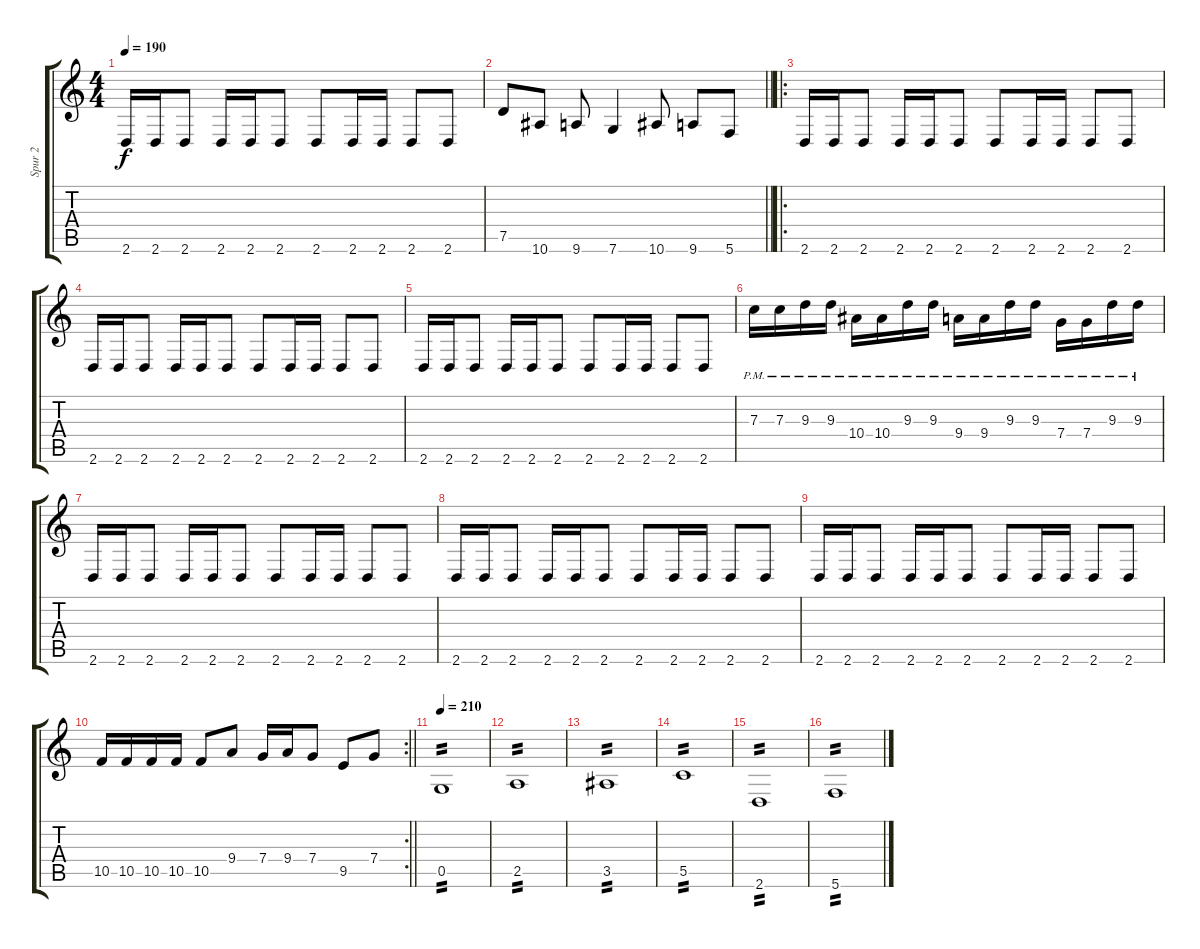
\track ("Spur 2" "Spur 2") {instrument distortionguitar}
\staff {score tabs}
\tuning (D4 A3 F3 C3 G2 C2) {hide}
\ts (4 4)
\tempo 190
\clef g2
\ks c
2.6.16{dy f} 2.6.16 2.6.8 2.6.16 2.6.16 2.6.8 2.6.8 2.6.16 2.6.16 2.6.8 2.6.8 |
\barLineRight lightlight
7.5.8 10.6.8 9.6.8 7.6.4 10.6.8 9.6.8 5.6.8 |
\ro
2.6.16 2.6.16 2.6.8 2.6.16 2.6.16 2.6.8 2.6.8 2.6.16 2.6.16 2.6.8 2.6.8 |
2.6.16 2.6.16 2.6.8 2.6.16 2.6.16 2.6.8 2.6.8 2.6.16 2.6.16 2.6.8 2.6.8 |
2.6.16 2.6.16 2.6.8 2.6.16 2.6.16 2.6.8 2.6.8 2.6.16 2.6.16 2.6.8 2.6.8 |
7.3{pm}.16 7.3{pm}.16 9.3{pm}.16 9.3{pm}.16 10.4{pm}.16 10.4{pm}.16 9.3{pm}.16 9.3{pm}.16 9.4{pm}.16 9.4{pm}.16 9.3{pm}.16 9.3{pm}.16 7.4{pm}.16 7.4{pm}.16 9.3{pm}.16 9.3{pm}.16 |
2.6.16 2.6.16 2.6.8 2.6.16 2.6.16 2.6.8 2.6.8 2.6.16 2.6.16 2.6.8 2.6.8 |
2.6.16 2.6.16 2.6.8 2.6.16 2.6.16 2.6.8 2.6.8 2.6.16 2.6.16 2.6.8 2.6.8 |
2.6.16 2.6.16 2.6.8 2.6.16 2.6.16 2.6.8 2.6.8 2.6.16 2.6.16 2.6.8 2.6.8 |
\rc 2
\barLineRight lightlight
10.5.16 10.5.16 10.5.16 10.5.16 10.5.8 9.4.8 7.4.16 9.4.16 7.4.8 9.5.8 7.4.8 |
\tempo 210
0.5.1{tp 2} |
2.5.1{tp 2} |
3.5.1{tp 2} |
5.5.1{tp 2} |
2.6.1{tp 2} |
5.6.1{tp 2}
